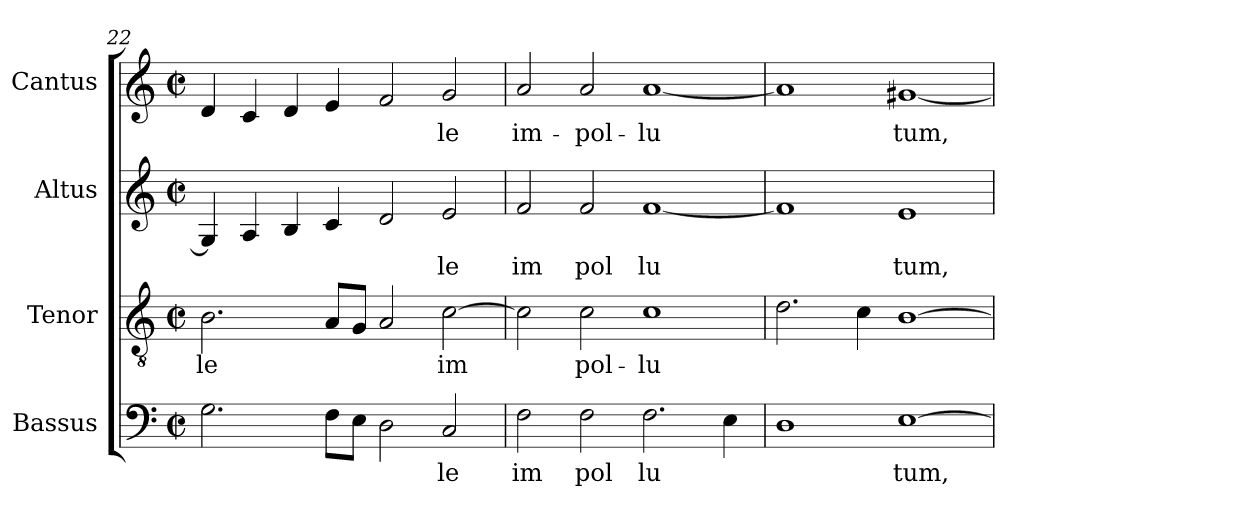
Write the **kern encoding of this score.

**kern	**text	**kern	**text	**kern	**text	**kern	**text
*part4	*part4	*part3	*part3	*part2	*part2	*part1	*part1
*staff4	*staff4	*staff3	*staff3	*staff2	*staff2	*staff1	*staff1
*I"Bassus	*	*I"Tenor	*	*I"Altus	*	*I"Cantus	*
*clefF4	*	*clefGv2	*	*clefG2	*	*clefG2	*
*k[]	*	*k[]	*	*k[]	*	*k[]	*
*C:	*	*C:	*	*C:	*	*C:	*
*M2/2	*	*M2/2	*	*M2/2	*	*M2/2	*
*met(c|)	*	*met(c|)	*	*met(c|)	*	*met(c|)	*
=22	=22	=22	=22	=22	=22	=22	=22
!	!LO:LY:b:cj	!	!LO:LY:b:cj	!	!LO:LY:b:cj	!	!LO:LY:b:cj
2.G\	--	2.B\	le	4G/]	.	4d/	--
!	!	!	!	!	!LO:LY:b:cj	!	!LO:LY:b:cj
.	.	.	.	4A/	.	4c/	--
!	!	!	!	!	!LO:LY:b:cj	!	!LO:LY:b:cj
.	.	.	.	4B/	.	4d/	--
!	!LO:LY:b:cj	!	!LO:LY:b:cj	!	!LO:LY:b:cj	!	!LO:LY:b:cj
8F\L	--	8A/L	.	4c/	.	4e/	--
!	!LO:LY:b:cj	!	!LO:LY:b:cj	!	!	!	!
8E\J	--	8G/J	.	.	.	.	.
!	!LO:LY:b:cj	!	!LO:LY:b:cj	!	!LO:LY:b:cj	!	!LO:LY:b:cj
2D\	--	2A/	.	2d/	.	2f/	--
!	!LO:LY:b:cj	!	!LO:LY:b:cj	!	!LO:LY:b:cj	!	!LO:LY:b:cj
2C/	-le	[<2c\	im	2e/	le	2g/	-le
!!LO:LB:g=z
=23	=23	=23	=23	=23	=23	=23	=23
!	!LO:LY:b:cj	!	!LO:LY:b:cj	!	!LO:LY:b:cj	!	!LO:LY:b:cj
2F\	im	2c\]	.	2f/	im	2a/	im-
!	!LO:LY:b:cj	!	!LO:LY:b:cj	!	!LO:LY:b:cj	!	!LO:LY:b:cj
2F\	pol	2c\	pol-	2f/	pol	2a/	-pol-
!	!LO:LY:b:cj	!	!LO:LY:b:cj	!	!LO:LY:b:cj	!	!LO:LY:b:cj
2.F\	lu	1c	-lu-	[<1f	lu	[<1a	-lu-
!	!LO:LY:b:cj	!	!	!	!	!	!
4E\	.	.	.	.	.	.	.
=24	=24	=24	=24	=24	=24	=24	=24
!	!LO:LY:b:cj	!	!LO:LY:b:cj	!	!LO:LY:b:cj	!	!LO:LY:b:cj
1D	.	2.d\	--	1f]	.	1a]	--
!	!	!	!LO:LY:b:cj	!	!	!	!
.	.	4c\	--	.	.	.	.
!	!LO:LY:b:cj	!	!LO:LY:b:cj	!	!LO:LY:b:cj	!	!LO:LY:b:cj
[>1E	tum,	[>1B	--	1e	tum,	[<1g#X	-tum,
=	=	=	=	=	=	=	=
*-	*-	*-	*-	*-	*-	*-	*-
